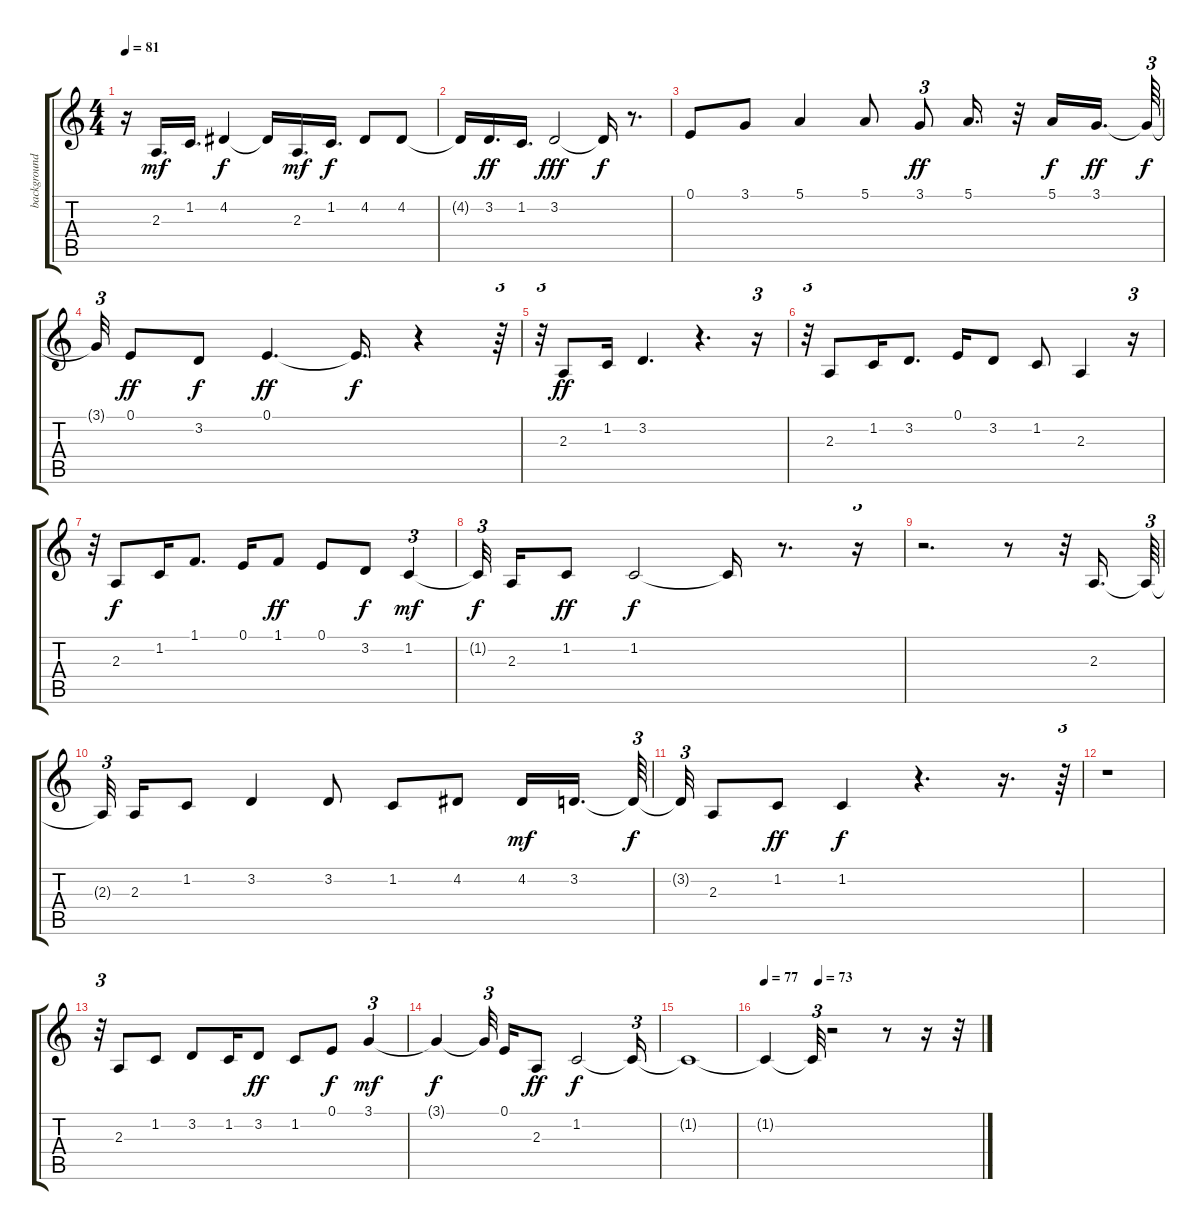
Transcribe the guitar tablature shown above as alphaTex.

\track ("background" "background") {instrument orchestralharp}
\staff {score tabs}
\tuning (E4 B3 G3 D3 A2 E2) {hide}
\ts (4 4)
\tempo 81
\clef g2
\ks c
r.16{dy f} 2.3.16{d dy mf} 1.2.16{d} 4.2.4{dy f} 4.2{t}.16 2.3.16{d dy mf} 1.2.16{d dy f} 4.2.8 4.2.8 |
4.2{t}.16 3.2.16{d dy ff} 1.2.16{d} 3.2.2{dy fff} 3.2{t}.16{dy f} r.8{d} |
0.1.8 3.1.8 5.1.4 5.1.8 3.1.8{tu (3 2) dy ff} 5.1.16{d} r.32 5.1.16{dy f} 3.1.16{d dy ff beam splitsecondary} 3.1{t}.64{tu (3 2) dy f} |
3.1{t}.32{tu (3 2)} 0.1.8{dy ff} 3.2.8{dy f} 0.1.4{d dy ff} 0.1{t}.16{d dy f} r.4 r.64{tu (3 2)} |
r.32{tu (3 2)} 2.3.8{dy ff} 1.2.16 3.2.4{d} r.4{d} r.16{tu (3 2)} |
r.32{tu (3 2)} 2.3.8 1.2.16 3.2.8{d} 0.1.16 3.2.8 1.2.8 2.3.4 r.16{tu (3 2)} |
r.32{tu (3 2)} 2.3.8{dy f} 1.2.16 1.1.8{d} 0.1.16 1.1.8{dy ff} 0.1.8 3.2.8{dy f} 1.2.4{tu (3 2) dy mf} |
1.2{t}.32{tu (3 2) dy f beam splitsecondary} 2.3.16 1.2.8{dy ff} 1.2.2{dy f} 1.2{t}.16 r.8{d} r.16{tu (3 2)} |
r.2{d} r.8 r.32{tu (3 2)} 2.3.16{d} 2.3{t}.64{tu (3 2)} |
2.3{t}.32{tu (3 2) beam splitsecondary} 2.3.16 1.2.8 3.2.4 3.2.8 1.2.8 4.2.8 4.2.16{dy mf} 3.2.16{d beam splitsecondary} 3.2{t}.64{tu (3 2) dy f} |
3.2{t}.32{tu (3 2)} 2.3.8 1.2.8{dy ff} 1.2.4{dy f} r.4{d} r.16{d} r.64{tu (3 2)} |
r.1 |
r.32{tu (3 2)} 2.3.8 1.2.8 3.2.8 1.2.16 3.2.8{dy ff} 1.2.8 0.1.8{dy f} 3.1.4{tu (3 2) dy mf} |
3.1{t}.4{dy f} 3.1{t}.32{tu (3 2) beam splitsecondary} 0.1.16 2.3.8{dy ff} 1.2.2{dy f} 1.2{t}.16{tu (3 2)} |
1.2{t}.1 |
\tempo 77
\tempo (73 0.25)
1.2{t}.4 1.2{t}.32{tu (3 2)} r.2 r.8 r.16 r.32
